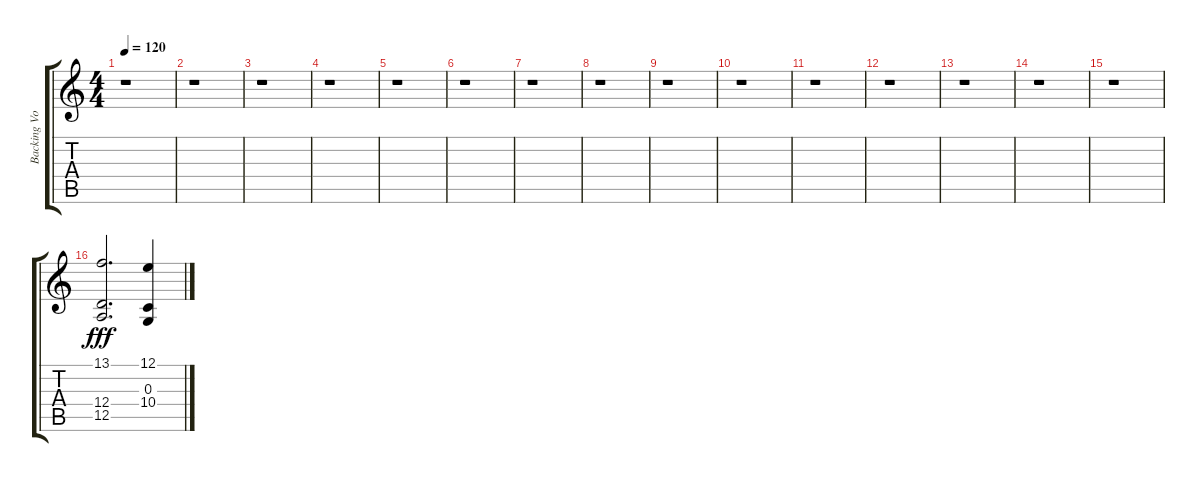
\track ("Backing Vocals" "Backing Vo") {instrument choiraahs}
\staff {score tabs}
\tuning (E4 B3 G3 D3 A2 E2) {hide}
\ts (4 4)
\tempo 120
\clef g2
\ks c
r.1{dy fff} |
r.1 |
r.1 |
r.1 |
r.1 |
r.1 |
r.1 |
r.1 |
r.1 |
r.1 |
r.1 |
r.1 |
r.1 |
r.1 |
r.1 |
(13.1 12.4 12.5).2{d} (12.1 0.3 10.4).4
